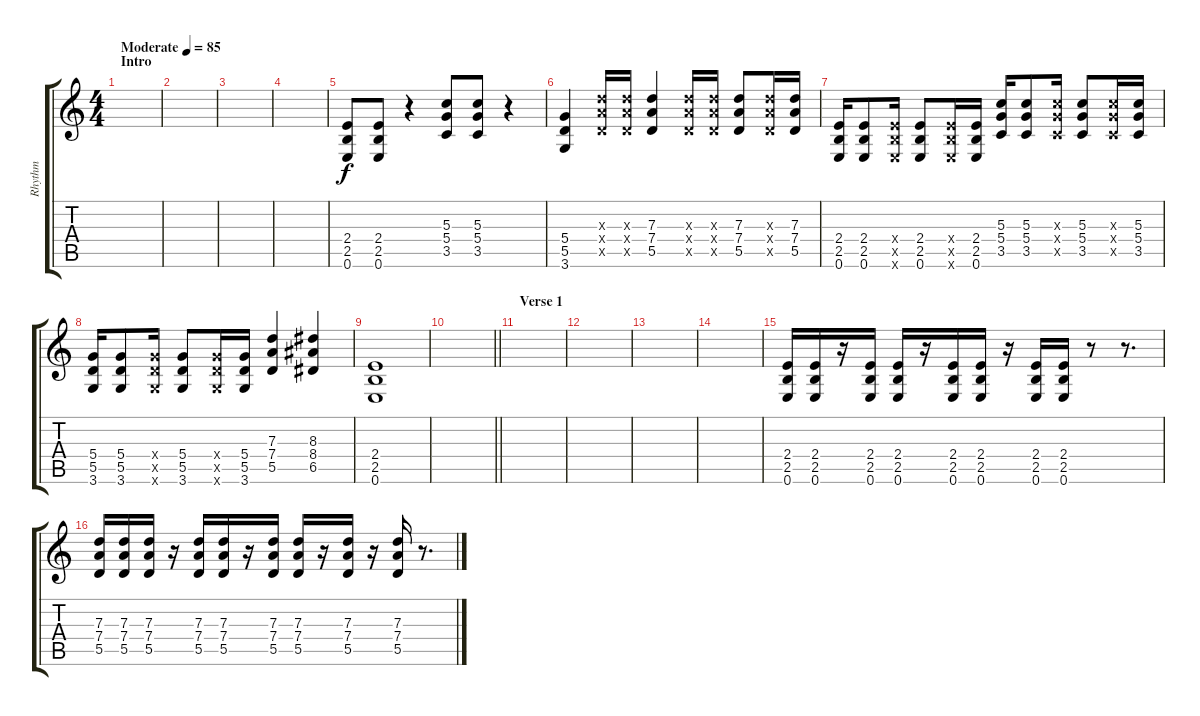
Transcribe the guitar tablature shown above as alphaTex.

\track ("Rhythm" "Rhythm") {instrument distortionguitar}
\staff {score tabs}
\tuning (E4 B3 G3 D3 A2 E2) {hide}
\ts (4 4)
\section ("" "Intro")
\tempo (85 "Moderate")
\clef g2
\ks c
|
|
|
|
(2.4 2.5 0.6).8 (2.4 2.5 0.6).8 r.4 (5.3 5.4 3.5).8 (5.3 5.4 3.5).8 r.4 |
(5.4 5.5 3.6).4 (7.3{x} 7.4{x} 5.5{x}).16 (7.3{x} 7.4{x} 5.5{x}).16 (7.3 7.4 5.5).4 (7.3{x} 7.4{x} 5.5{x}).16 (7.3{x} 7.4{x} 5.5{x}).16 (7.3 7.4 5.5).8 (7.3{x} 7.4{x} 5.5{x}).16 (7.3 7.4 5.5).16 |
(2.4 2.5 0.6).16 (2.4 2.5 0.6).8 (2.4{x} 2.5{x} 0.6{x}).16 (2.4 2.5 0.6).8 (2.4{x} 2.5{x} 0.6{x}).16 (2.4 2.5 0.6).16 (5.3 5.4 3.5).16 (5.3 5.4 3.5).8 (5.3{x} 5.4{x} 3.5{x}).16 (5.3 5.4 3.5).8 (5.3{x} 5.4{x} 3.5{x}).16 (5.3 5.4 3.5).16 |
(5.4 5.5 3.6).16 (5.4 5.5 3.6).8 (5.4{x} 5.5{x} 3.6{x}).16 (5.4 5.5 3.6).8 (5.4{x} 5.5{x} 3.6{x}).16 (5.4 5.5 3.6).16 (7.3 7.4 5.5).4 (8.3 8.4 6.5).4 |
(2.4 2.5 0.6).1 |
\barLineRight lightlight
|
\section ("" "Verse 1")
|
|
|
|
(2.4 2.5 0.6).16 (2.4 2.5 0.6).16 r.16 (2.4 2.5 0.6).16 (2.4 2.5 0.6).16 r.16 (2.4 2.5 0.6).16 (2.4 2.5 0.6).16 r.16 (2.4 2.5 0.6).16 (2.4 2.5 0.6).16 r.8 r.8{d} |
(7.3 7.4 5.5).16 (7.3 7.4 5.5).16 (7.3 7.4 5.5).16 r.16 (7.3 7.4 5.5).16 (7.3 7.4 5.5).16 r.16 (7.3 7.4 5.5).16 (7.3 7.4 5.5).16 r.16 (7.3 7.4 5.5).16 r.16 (7.3 7.4 5.5).16 r.8{d}
